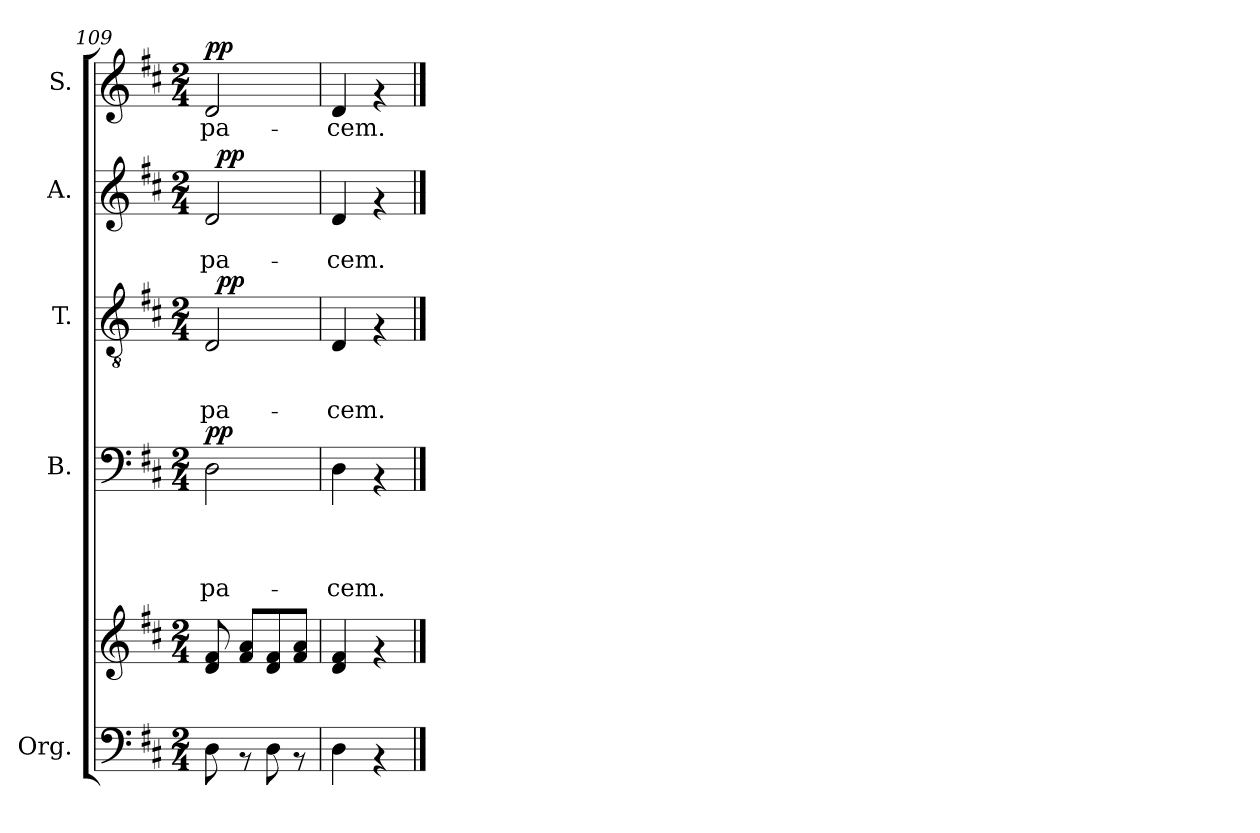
**kern	**kern	**kern	**text	**text	**text	**text	**dynam	**kern	**text	**text	**text	**dynam	**kern	**text	**text	**dynam	**kern	**text	**dynam
*part5	*part5	*part4	*part4	*part4	*part4	*part4	*part4	*part3	*part3	*part3	*part3	*part3	*part2	*part2	*part2	*part2	*part1	*part1	*part1
*staff6	*staff5	*staff4	*staff4	*staff4	*staff4	*staff4	*staff4	*staff3	*staff3	*staff3	*staff3	*staff3	*staff2	*staff2	*staff2	*staff2	*staff1	*staff1	*staff1
*I"Org.	*	*I"B.	*	*	*	*	*	*I"T.	*	*	*	*	*I"A.	*	*	*	*I"S.	*	*
*	*	*I'B.	*	*	*	*	*	*I'T.	*	*	*	*	*I'A.	*	*	*	*I'S.	*	*
*clefF4	*clefG2	*clefF4	*	*	*	*	*	*clefGv2	*	*	*	*	*clefG2	*	*	*	*clefG2	*	*
*k[f#c#]	*k[f#c#]	*k[f#c#]	*	*	*	*	*	*k[f#c#]	*	*	*	*	*k[f#c#]	*	*	*	*k[f#c#]	*	*
*D:	*D:	*D:	*	*	*	*	*	*D:	*	*	*	*	*D:	*	*	*	*D:	*	*
*M2/4	*M2/4	*M2/4	*	*	*	*	*	*M2/4	*	*	*	*	*M2/4	*	*	*	*M2/4	*	*
=109	=109	=109	=109	=109	=109	=109	=109	=109	=109	=109	=109	=109	=109	=109	=109	=109	=109	=109	=109
!	!	!	!	!	!	!LO:LY:b	!LO:DY:a	!	!	!	!LO:LY:b	!	!	!	!LO:LY:b	!	!	!LO:LY:b	!LO:DY:a
*	*	*	*	*	*	*	*	*^	*	*	*	*	*^	*	*	*	*	*	*
8D\	8d/ 8f#/	2D\	.	.	.	pa-	pp	2D/	32ryy	.	.	pa-	.	2d/	32ryy	.	pa-	.	2d/	pa-	pp
!	!	!	!	!	!	!	!	!	!	!	!	!	!LO:DY:a	!	!	!	!	!LO:DY:a	!	!	!
.	.	.	.	.	.	.	.	.	4...ryy	.	.	.	pp	.	4...ryy	.	.	pp	.	.	.
8rAA	8f#/ 8a/L	.	.	.	.	.	.	.	.	.	.	.	.	.	.	.	.	.	.	.	.
8D\	8d/ 8f#/	.	.	.	.	.	.	.	.	.	.	.	.	.	.	.	.	.	.	.	.
8rAA	8f#/ 8a/J	.	.	.	.	.	.	.	.	.	.	.	.	.	.	.	.	.	.	.	.
=110	=110	=110	=110	=110	=110	=110	=110	=110	=110	=110	=110	=110	=110	=110	=110	=110	=110	=110	=110	=110	=110
!	!	!	!	!	!	!LO:LY:b	!	!	!	!	!	!LO:LY:b	!	!	!	!	!LO:LY:b	!	!	!LO:LY:b	!
*	*	*	*	*	*	*	*	*v	*v	*	*	*	*	*	*	*	*	*	*	*	*
*	*	*	*	*	*	*	*	*	*	*	*	*	*v	*v	*	*	*	*	*	*
4D\	4d/ 4f#/	4D\	.	.	.	-cem.	.	4D/	.	.	-cem.	.	4d/	.	-cem.	.	4d/	-cem.	.
4rAA	4rf	4rAA	.	.	.	.	.	4rF	.	.	.	.	4rf	.	.	.	4rf	.	.
==	==	==	==	==	==	==	==	==	==	==	==	==	==	==	==	==	==	==	==
*-	*-	*-	*-	*-	*-	*-	*-	*-	*-	*-	*-	*-	*-	*-	*-	*-	*-	*-	*-
